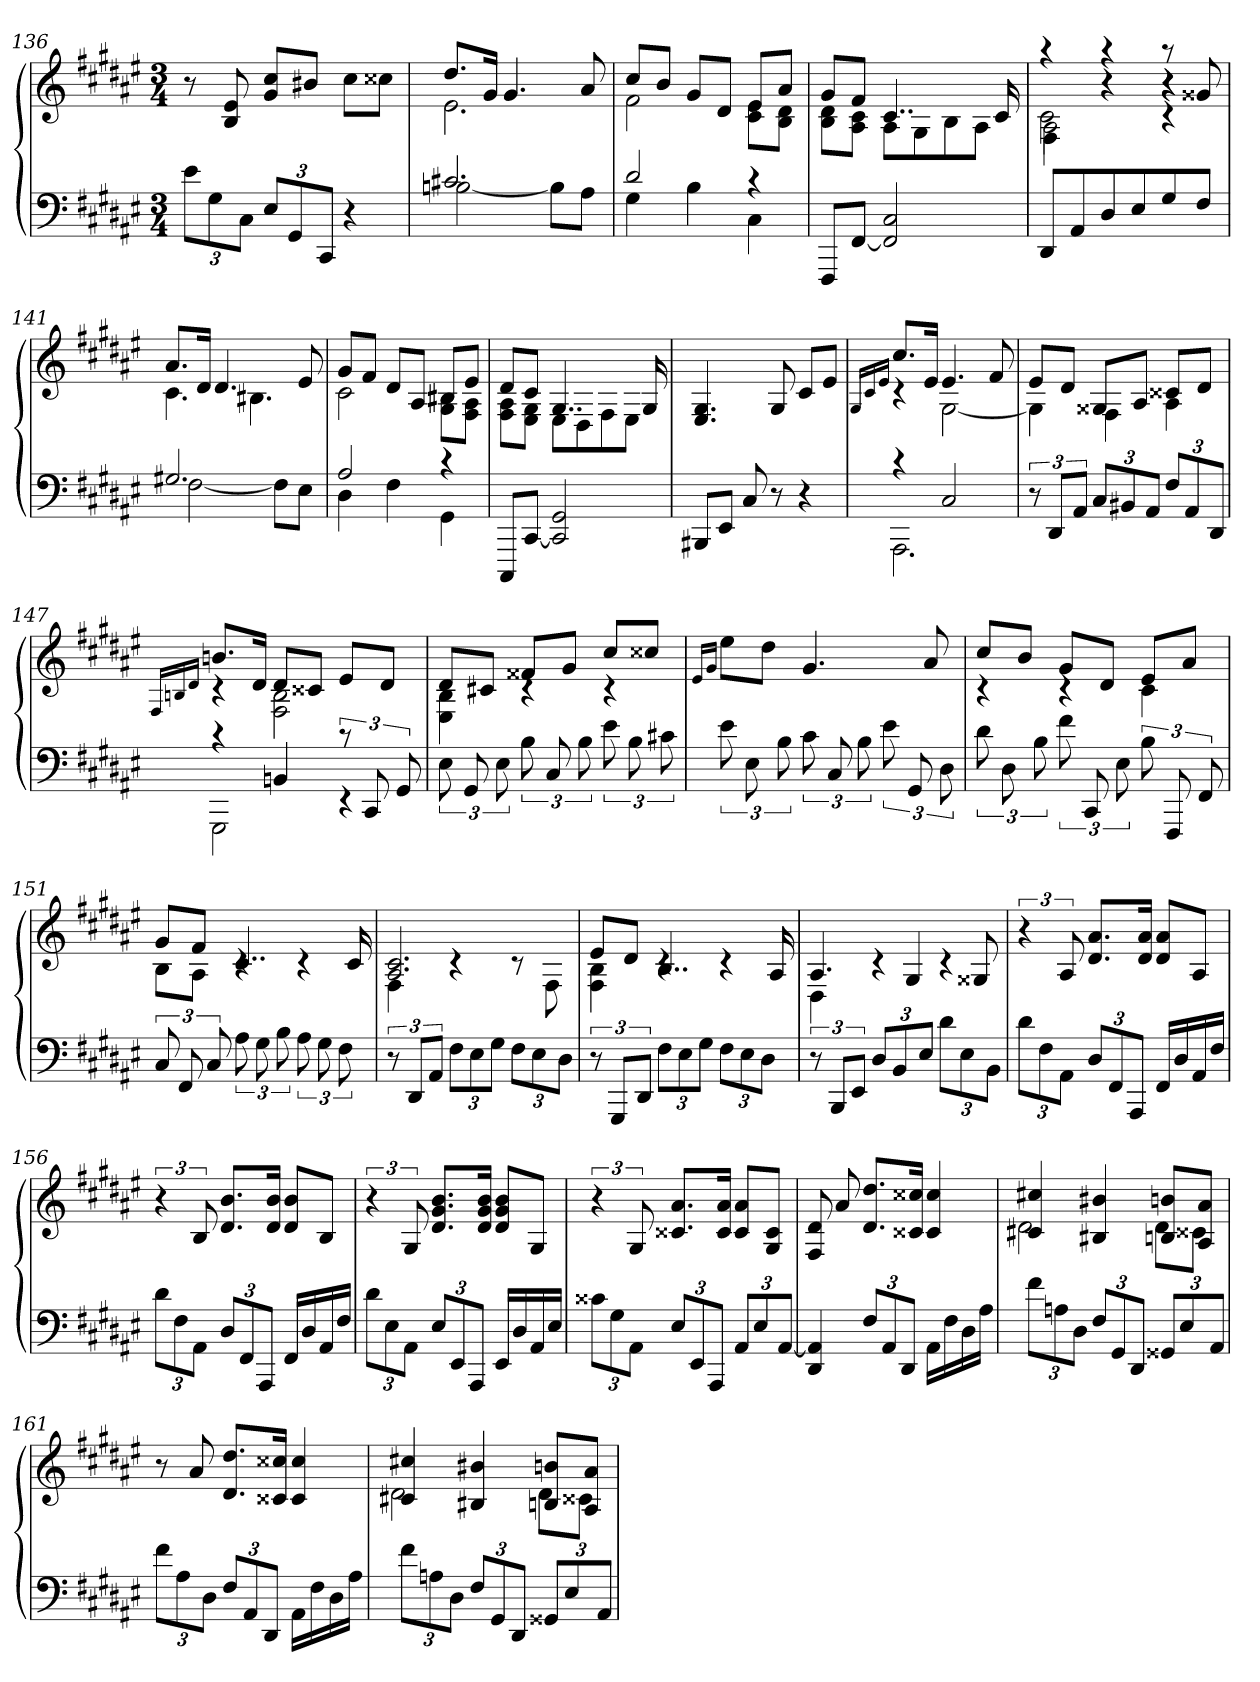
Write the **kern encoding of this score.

**kern	**kern
*part1	*part1
*staff2	*staff1
*clefF4	*clefG2
*k[f#c#g#d#a#e#]	*k[f#c#g#d#a#e#]
*M3/4	*M3/4
=136	=136
12e#L	8r
12G#	.
.	8B 8e#
12C#J	.
12E#L	8g# 8cc#L
12GG#	.
.	8b#XJ
12CC#J	.
4r	8cc#L
.	8cc##XJ
=137	=137
*^	*^
2.c#X	[2Bn	8.dd#L	2.e#
.	.	16g#Jk	.
.	.	4.g#	.
.	8BL]	.	.
.	8A#J	8a#	.
=138	=138	=138	=138
2d#	4G#	8cc#L	2f#
.	.	8bJ	.
.	4B	8g#L	.
.	.	8d#J	.
4rc	4C#	8e#L	8c# 8e#L
.	.	8a#J	8B 8d#J
*v	*v	*	*
=139	=139	=139
8FFF#L	8g#L	8B 8d#L
[8FF#J	8f#J	8A# 8c#J
2FF#] 2C#	4..c#	8A#L
.	.	8G#
.	.	8B
.	.	8A#J
.	16c#	.
=140	=140	=140
*	*^	*^
8DD#L	4raa	2c#	2A#\	4F#\
8AA#	.	.	.	.
8D#	4raa	.	.	4r
8E#	.	.	.	.
8G#	8raa	4rc	4r	4r
8F#J	8g##X	.	.	.
*	*	*v	*v	*v
=141	=141	=141
*^	*	*
2.G#X	[2F#	8.a#L	4.c#
.	.	16d#Jk	.
.	.	4.d#	.
.	.	.	4.B#X
.	8F#L]	.	.
.	8E#J	8e#	.
=142	=142	=142	=142
2A#	4D#	8g#L	2c#
.	.	8f#J	.
.	4F#	8d#L	.
.	.	8A#J	.
4rc	4GG#	8B#XL	8G# 8B#XL
.	.	8e#J	8F# 8A#J
*v	*v	*	*
=143	=143	=143
8CCC#L	8d#L	8F# 8A#L
[8CC#J	8c#J	8E# 8G#J
2CC#] 2GG#	4..G#	8E#L
.	.	8D#
.	.	8F#
.	.	8E#J
.	16G#	.
*	*v	*v
=144	=144
8BBB#XL	4.E# 4.G#
8EE#J	.
8C#	.
8r	8G#
4r	8c#L
.	8e#J
=145	=145
.	16qqG#/LL
.	16qqc#/
.	16qqe#/JJ
*^	*^
4rc	2.AAA#	8.cc#L	4rc
.	.	16e#Jk	.
2C#	.	4.e#	[2G#
.	.	8f#	.
*v	*v	*	*
=146	=146	=146
12r	8e#L	4G#]
12DD#L	.	.
.	8d#J	.
12AA#J	.	.
12C#L	8G##XL	4F#
12BB#X	.	.
.	8A#J	.
12AA#J	.	.
12F#L	8c##XL	4A#
12AA#	.	.
.	8d#J	.
12DD#J	.	.
=147	=147	=147
.	16qqF#/LL	.
.	16qqBn/	.
.	16qqd#/JJ	.
*^	*	*
4rc	2GGG#	8.bnL	4rc
.	.	16d#Jk	.
4BBn	.	8d#L	2F# 2B
.	.	8c##XJ	.
12rc	4rEE	8e#L	.
12CC#	.	.	.
.	.	8d#J	.
12GG#	.	.	.
*v	*v	*	*
=148	=148	=148
12E#	8d#L	4E# 4B
12GG#	.	.
.	8c#XJ	.
12E#	.	.
12B	8f##XL	4rc
12C#	.	.
.	8g#J	.
12B	.	.
12e#	8cc#L	4rc
12B	.	.
.	8cc##XJ	.
12c#X	.	.
*	*v	*v
=149	=149
.	16qqe#/LL
.	16qqg#/JJ
12e#	8ee#L
12E#	.
.	8dd#J
12B	.
12c#	4.g#
12C#	.
12B	.
12e#	.
12GG#	.
.	8a#
12D#	.
=150	=150
*	*^
12d#	8cc#L	4rc
12D#	.	.
.	8bJ	.
12B	.	.
12f#	8g#L	4rc
12CC#	.	.
.	8d#J	.
12E#	.	.
12B	8e#L	4c#
12FFF#	.	.
.	8a#J	.
12FF#	.	.
=151	=151	=151
12C#	8g#L	8BL
12FF#	.	.
.	8f#J	8A#J
12C#	.	.
12A#	4..c#	4rc
12G#	.	.
12B	.	.
12A#	.	4rc
12G#	.	.
12F#	.	.
.	16c#	.
=152	=152	=152
12r	2.A# 2.c#	4F#
12DD#L	.	.
12AA#J	.	.
12F#L	.	4rc
12E#	.	.
12G#J	.	.
12F#L	.	8rc
12E#	.	.
.	.	8F#
12D#J	.	.
=153	=153	=153
12r	8e#L	4F# 4B
12GGG#L	.	.
.	8d#J	.
12DD#J	.	.
12F#L	4..B	4rc
12E#	.	.
12G#J	.	.
12F#L	.	4rc
12E#	.	.
12D#J	.	.
.	16A#	.
=154	=154	=154
12r	4.A#	4D#
12BBBL	.	.
12EE#J	.	.
12D#L	.	4rc
12BB	.	.
.	4G#	.
12E#J	.	.
12d#L	.	4rc
12E#	.	.
.	8G##X	.
12BBJ	.	.
*	*v	*v
=155	=155
12d#L	6r
12F#	.
12AA#J	12A#
12D#L	8.d# 8.a#L
12FF#	.
12AAA#J	.
.	16d# 16a#Jk
16FF#LL	8d# 8a#L
16D#	.
16AA#	8A#J
16F#JJ	.
=156	=156
12d#L	6r
12F#	.
12AA#J	12B
12D#L	8.d# 8.bL
12FF#	.
12AAA#J	.
.	16d# 16bJk
16FF#LL	8d# 8bL
16D#	.
16AA#	8BJ
16F#JJ	.
=157	=157
12d#L	6r
12E#	.
12AA#J	12G#
12E#L	8.d# 8.g# 8.bL
12EE#	.
12AAA#J	.
.	16d# 16g# 16bJk
16EE#LL	8d# 8g# 8bL
16D#	.
16AA#	8G#J
16E#JJ	.
=158	=158
12c##XL	6r
12G#	.
12AA#J	12G#
12E#L	8.c##X 8.a#L
12EE#	.
12AAA#J	.
.	16c## 16a#Jk
12AA#L	8c## 8a#L
12E#	.
.	8G# 8c##J
[12AA#J	.
=159	=159
4DD# 4AA#]	8F# 8d#
.	8a#
12F#L	8.d# 8.dd#L
12AA#	.
12DD#J	.
.	16c##X 16cc##XJk
16AA#LL	4c## 4cc##
16F#	.
16D#	.
16A#JJ	.
=160	=160
*	*^
12f#L	4c#X 4cc#X	2d#
12An	.	.
12D#J	.	.
12F#L	4B#X 4b#X	.
12GG#	.	.
12DD#J	.	.
12GG##XL	8Bn 8bnL	8d#L
12E#	.	.
.	8A# 8a#J	8c##XJ
12AA#J	.	.
*	*v	*v
=161	=161
12f#L	8r
12A#	.
.	8a#
12D#J	.
12F#L	8.d# 8.dd#L
12AA#	.
12DD#J	.
.	16c##X 16cc##XJk
16AA#LL	4c## 4cc##
16F#	.
16D#	.
16A#JJ	.
=162	=162
*	*^
12f#L	4c#X 4cc#X	2d#
12An	.	.
12D#J	.	.
12F#L	4B#X 4b#X	.
12GG#	.	.
12DD#J	.	.
12GG##XL	8Bn 8bnL	8d#L
12E#	.	.
.	8A# 8a#J	8c##XJ
12AA#J	.	.
*	*v	*v
=	=
*-	*-
